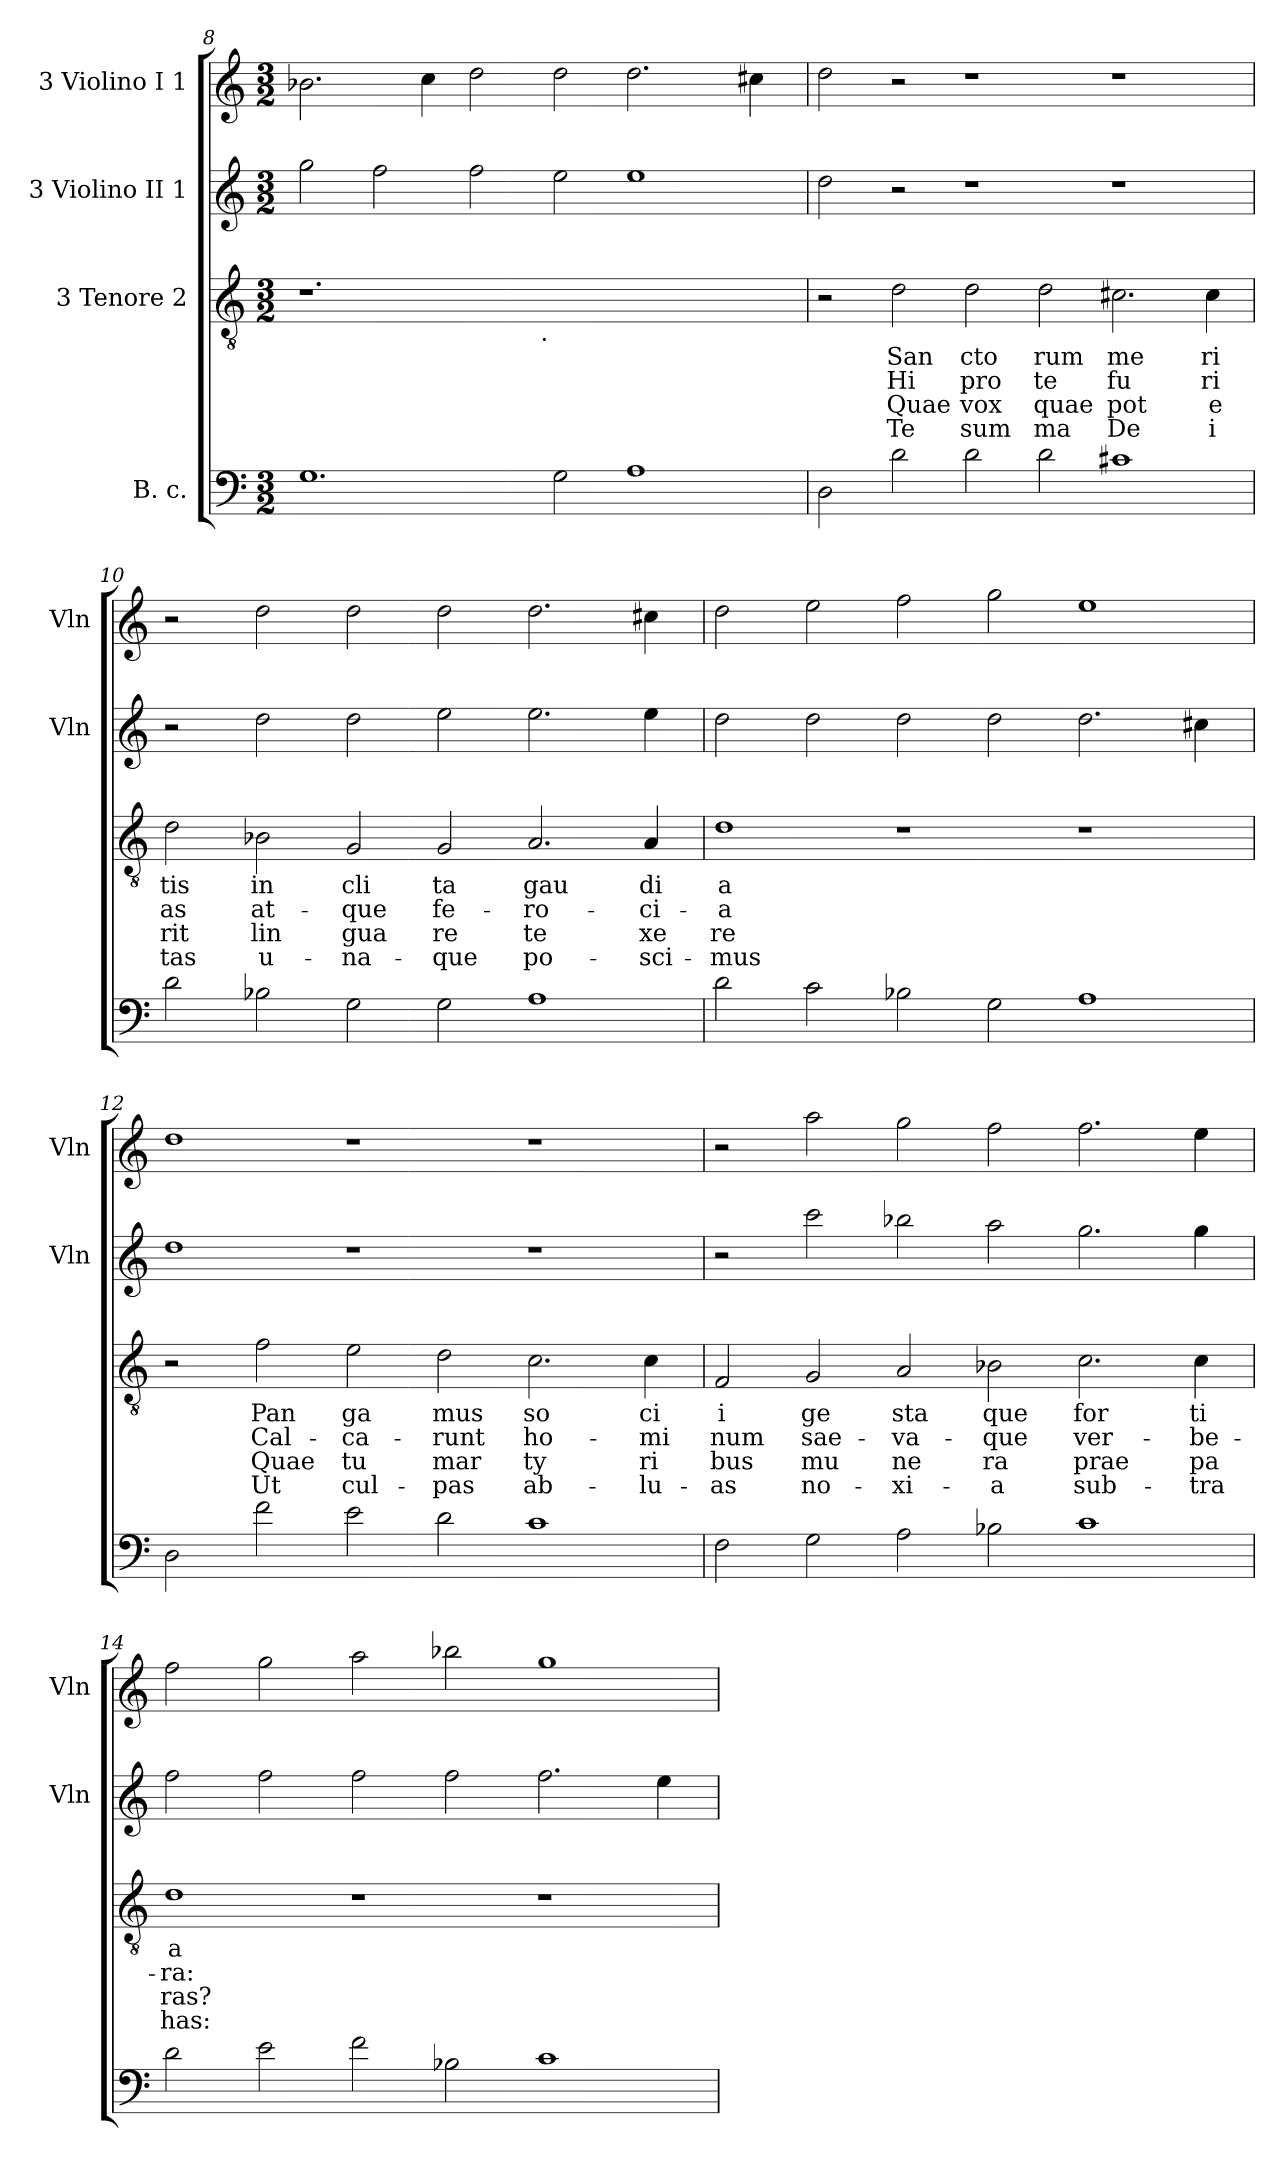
**kern	**kern	**text	**text	**text	**text	**kern	**kern
*part4	*part3	*part3	*part3	*part3	*part3	*part2	*part1
*staff4	*staff3	*staff3	*staff3	*staff3	*staff3	*staff2	*staff1
*I"B. c.	*I"3 Tenore 2	*	*	*	*	*I"3 Violino II 1	*I"3 Violino I 1
*	*	*	*	*	*	*I'Vln	*I'Vln
*clefF4	*clefGv2	*	*	*	*	*clefG2	*clefG2
*k[]	*k[]	*	*	*	*	*k[]	*k[]
*C:	*C:	*	*	*	*	*C:	*C:
*M3/2	*M3/2	*	*	*	*	*M3/2	*M3/2
=8	=8	=8	=8	=8	=8	=8	=8
*	*^	*	*	*	*	*	*
1.G	1.r	1ryy	.	.	.	.	2gg\	2.b-X\
.	.	.	.	.	.	.	2ff\	.
.	.	.	.	.	.	.	.	4cc\
.	.	4...ryy	.	.	.	.	2ff\	2dd\
!	!	!LO:TX:b:t=.	!	!	!	!	!	!
.	.	1ryy	.	.	.	.	.	.
2G\	1.ryy	.	.	.	.	.	2ee\	2dd\
1A	.	.	.	.	.	.	1ee	2.dd\
.	.	2ryy	.	.	.	.	.	.
.	.	.	.	.	.	.	.	4cc#X\
.	.	32ryy	.	.	.	.	.	.
*	*v	*v	*	*	*	*	*	*
=9	=9	=9	=9	=9	=9	=9	=9
2D\	2r	.	.	.	.	2dd\	2dd\
!	!	!LO:LY:b	!LO:LY:b	!LO:LY:b	!LO:LY:b	!	!
2d\	2d\	San	Hi	Quae	Te	2r	2r
!	!	!LO:LY:b	!LO:LY:b	!LO:LY:b	!LO:LY:b	!	!
2d\	2d\	cto	pro	vox	sum	1r	1r
!	!	!LO:LY:b	!LO:LY:b	!LO:LY:b	!LO:LY:b	!	!
2d\	2d\	rum	te	quae	ma	.	.
!	!	!LO:LY:b	!LO:LY:b	!LO:LY:b	!LO:LY:b	!	!
1c#X	2.c#X\	me	fu	pot	De	1r	1r
!	!	!LO:LY:b	!LO:LY:b	!LO:LY:b	!LO:LY:b	!	!
.	4c#\	ri	ri	e	i	.	.
!!LO:LB:g=z
=10	=10	=10	=10	=10	=10	=10	=10
!	!	!LO:LY:b	!LO:LY:b	!LO:LY:b	!LO:LY:b	!	!
2d\	2d\	tis	as	rit	tas	2r	2r
!	!	!LO:LY:b	!LO:LY:b	!LO:LY:b	!LO:LY:b	!	!
2B-X\	2B-X\	in	at-	lin	u-	2dd\	2dd\
!	!	!LO:LY:b	!LO:LY:b	!LO:LY:b	!LO:LY:b	!	!
2G\	2G/	cli	-que	gua	-na-	2dd\	2dd\
!	!	!LO:LY:b	!LO:LY:b	!LO:LY:b	!LO:LY:b	!	!
2G\	2G/	ta	fe-	re	-que	2ee\	2dd\
!	!	!LO:LY:b	!LO:LY:b	!LO:LY:b	!LO:LY:b	!	!
1A	2.A/	gau	-ro-	te	po-	2.ee\	2.dd\
!	!	!LO:LY:b	!LO:LY:b	!LO:LY:b	!LO:LY:b	!	!
.	4A/	di	-ci-	xe	-sci-	4ee\	4cc#X\
=11	=11	=11	=11	=11	=11	=11	=11
!	!	!LO:LY:b	!LO:LY:b	!LO:LY:b	!LO:LY:b	!	!
2d\	1d	a	-a	re	-mus	2dd\	2dd\
2c\	.	.	.	.	.	2dd\	2ee\
2B-X\	1r	.	.	.	.	2dd\	2ff\
2G\	.	.	.	.	.	2dd\	2gg\
1A	1r	.	.	.	.	2.dd\	1ee
.	.	.	.	.	.	4cc#X\	.
=12	=12	=12	=12	=12	=12	=12	=12
2D\	2r	.	.	.	.	1dd	1dd
!	!	!LO:LY:b	!LO:LY:b	!LO:LY:b	!LO:LY:b	!	!
2f\	2f\	Pan	Cal-	Quae	Ut	.	.
!	!	!LO:LY:b	!LO:LY:b	!LO:LY:b	!LO:LY:b	!	!
2e\	2e\	ga	-ca-	tu	cul-	1r	1r
!	!	!LO:LY:b	!LO:LY:b	!LO:LY:b	!LO:LY:b	!	!
2d\	2d\	mus	-runt	mar	-pas	.	.
!	!	!LO:LY:b	!LO:LY:b	!LO:LY:b	!LO:LY:b	!	!
1c	2.c\	so	ho-	ty	ab-	1r	1r
!	!	!LO:LY:b	!LO:LY:b	!LO:LY:b	!LO:LY:b	!	!
.	4c\	ci	-mi	ri	-lu-	.	.
=13	=13	=13	=13	=13	=13	=13	=13
!	!	!LO:LY:b	!LO:LY:b	!LO:LY:b	!LO:LY:b	!	!
2F\	2F/	i	num	bus	-as	2r	2r
!	!	!LO:LY:b	!LO:LY:b	!LO:LY:b	!LO:LY:b	!	!
2G\	2G/	ge	sae-	mu	no-	2ccc\	2aa\
!	!	!LO:LY:b	!LO:LY:b	!LO:LY:b	!LO:LY:b	!	!
2A\	2A/	sta	-va-	ne	-xi-	2bb-X\	2gg\
!	!	!LO:LY:b	!LO:LY:b	!LO:LY:b	!LO:LY:b	!	!
2B-X\	2B-X\	que	-que	ra	-a	2aa\	2ff\
!	!	!LO:LY:b	!LO:LY:b	!LO:LY:b	!LO:LY:b	!	!
1c	2.c\	for	ver-	prae	sub-	2.gg\	2.ff\
!	!	!LO:LY:b	!LO:LY:b	!LO:LY:b	!LO:LY:b	!	!
.	4c\	ti	-be-	pa	-tra	4gg\	4ee\
=14	=14	=14	=14	=14	=14	=14	=14
!	!	!LO:LY:b	!LO:LY:b	!LO:LY:b	!LO:LY:b	!	!
2d\	1d	a	-ra:	ras?	has:	2ff\	2ff\
2e\	.	.	.	.	.	2ff\	2gg\
2f\	1r	.	.	.	.	2ff\	2aa\
2B-X\	.	.	.	.	.	2ff\	2bb-X\
1c	1r	.	.	.	.	2.ff\	1gg
.	.	.	.	.	.	4ee\	.
=	=	=	=	=	=	=	=
*-	*-	*-	*-	*-	*-	*-	*-
